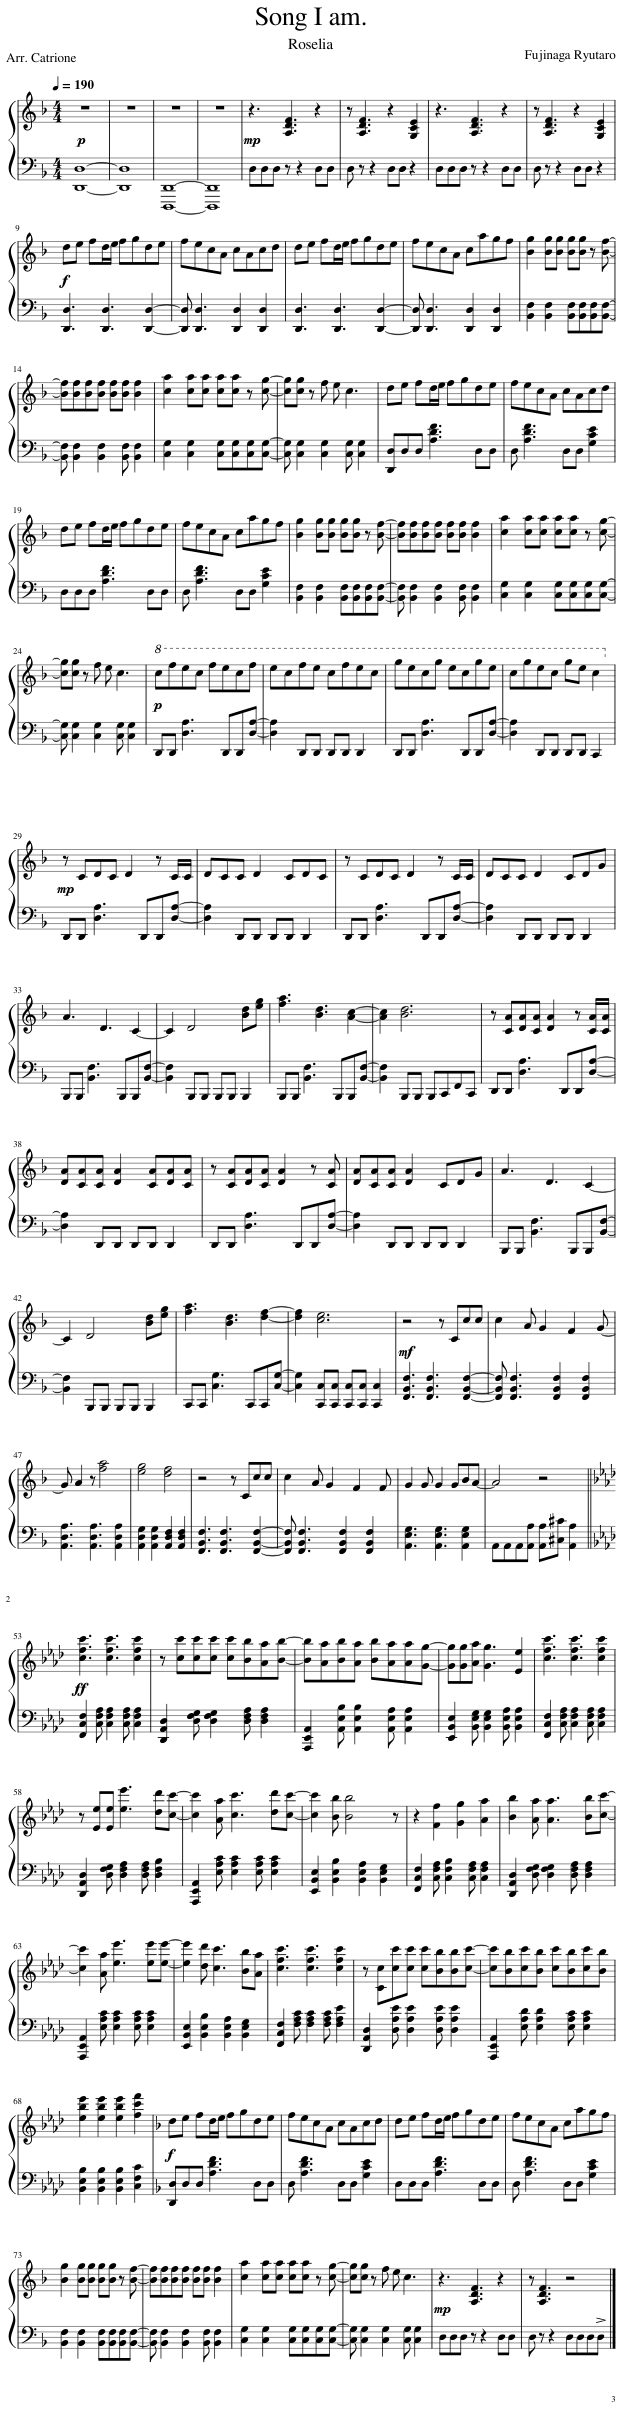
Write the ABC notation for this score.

X:1
%%score { 1 | 2 }
L:1/8
Q:1/4=190
M:4/4
I:linebreak $
K:F
V:1 treble
V:2 bass
V:1
!p! z8 | z8 | z8 | z8 |!mp! z3 [A,DF]3 z2 | %5
 z [A,DF]3 z2 [G,CE]2 | z3 [A,DF]3 z2 | z [A,DF]3 z2 [G,CE]2 |$!f! de fd/e/ fgde | fecA cAcd | %10
 de fd/e/ fgde | fecA cagf | [Bg]2 [Bg][Bg] [Bg][Bg] z [Bf]- |$ [Bf][Bf][Bf][Bf] [Bf][Bf] [Bf]2 | [ca]2 [ca][ca] [ca][ca] z [cg]- | %15
 [cg][cg] z f e c3 | de fd/e/ fgde | fecA cAcd |$ de fd/e/ fgde | fecA cagf | %20
 [Bg]2 [Bg][Bg] [Bg][Bg] z [Bf]- | [Bf][Bf][Bf][Bf] [Bf][Bf] [Bf]2 | [ca]2 [ca][ca] [ca][ca] z [cg]- |$ [cg][cg] z f e c3 |!p!!8va(! c'f'e'c' f'e'c'f' | %25
 e'c'f'e' c'f'e'c' | g'e'c'g' e'c'g'e' | c'g'e'c' g'e' c'2!8va)! |$!mp! z CDC D2 z C/C/ | DCC D2 CDC | %30
 z CDC D2 z C/C/ | DCC D2 CDG |$ A3 D3 C2- | C2 D4 [Bd][eg] | [fa]3 [Bd]3 [Ac]2- | %35
 [Ac]2 [Bd]6 | z [CA][DA][CA] [DA]2 z [CA]/[CA]/ |$ [DA][CA][CA] [DA]2 [CA][DA][CA] | z [CA][DA][CA] [DA]2 z [CA] | [DA][CA][CA] [DA]2 CDG | %40
 A3 D3 C2- |$ C2 D4 [Bd][eg] | [fa]3 [Bd]3 [df]2- | [df]2 [ce]6 |!mf! z4 z Ccc | %45
 c2 A G2 F2 G- |$ G A2 z [fa]4 | [eg]4 [df]4 | z4 z Ccc | c2 A G2 F2 F | %50
 G2 G G2 GBA- | A4 z4 ||$[K:Ab]!ff! [cfc']3 [cfc']3 [cfc']2 | z [cc'][cc'][cc'] [cc'][Bb][Aa][Bb]- | [Bb][Aa][Bb][Aa] [Bb][Aa][Aa][Gg]- | %55
 [Gg][Gg][Aa] [Gg]3 [Ee]2 | [cfc']3 [cfc']3 [cfc']2 |$ z [Ee][Ee] [ee']3 [dd'][cc']- | [cc']2 [Aa] [cc']3 [dd'][cc']- | [cc']2 [Bb] [Bb]4 z | %60
 z2 [Ff]2 [Gg]2 [Aa]2 | [Bb]2 [Aa] [Aa]3 [Bb][cc']- |$ [cc']2 [Aa] [ee']3 [ee'][ee']- | [ee']2 [dd'] [cc']3 [Bb][Aa] | [cfc']3 [cfc']3 [cfc']2 | %65
 z [Cc][cc'][cc'] [cc'][Bb][Bb][cc']- | [cc'][Bb][cc'][Bb] [cc'][Bb][cc'][Bb] |$ [ebe']2 [ebe']2 [ebe']2 [fc'f']2 |[K:F]!f! de fd/e/ fgde | fecA cAcd | %70
 de fd/e/ fgde | fecA cagf |$ [Bg]2 [Bg][Bg] [Bg][Bg] z [Bf]- | [Bf][Bf][Bf][Bf] [Bf][Bf] [Bf]2 | [ca]2 [ca][ca] [ca][ca] z [cg]- | %75
 [cg][cg] z f e c3 |!mp! z3 [A,DF]3 z2 | z [A,DF]3 z4 |] %78
V:2
 [D,,D,]8- | [D,,D,]8 | [D,,,D,,]8- | [D,,,D,,]8 | D,D,D, z z2 D,D, | %5
 D, z z2 D,D, z2 | D,D,D, z z2 D,D, | D, z z2 D,D, z2 |$ [D,,D,]3 [D,,D,]3 [D,,D,]2- | [D,,D,] [D,,D,]3 [D,,D,]2 [D,,D,]2 | %10
 [D,,D,]3 [D,,D,]3 [D,,D,]2- | [D,,D,] [D,,D,]3 [D,,D,]2 [D,,D,]2 | [B,,F,]2 [B,,F,]2 [B,,F,][B,,F,][B,,F,][B,,F,]- |$ [B,,F,] [B,,F,]2 [B,,F,]2 [B,,F,] [B,,F,]2 | [C,G,]2 [C,G,]2 [C,G,][C,G,][C,G,][C,G,]- | %15
 [C,G,] [C,G,]2 [C,G,]2 [C,G,] [C,G,]2 | [D,,D,]D,D, [A,DF]3 D,D, | D, [A,DF]3 D,D, [G,CE]2 |$ D,D,D, [A,DF]3 D,D, | D, [A,DF]3 D,D, [G,CE]2 | %20
 [B,,F,]2 [B,,F,]2 [B,,F,][B,,F,][B,,F,][B,,F,]- | [B,,F,] [B,,F,]2 [B,,F,]2 [B,,F,] [B,,F,]2 | [C,G,]2 [C,G,]2 [C,G,][C,G,][C,G,][C,G,]- |$ [C,G,] [C,G,]2 [C,G,]2 [C,G,] [C,G,]2 | D,,D,, [D,A,]3 D,,D,,[D,A,]- | %25
 [D,A,]2 D,,D,, D,,D,, D,,2 | D,,D,, [D,A,]3 D,,D,,[D,A,]- | [D,A,]2 D,,D,, D,,D,, C,,2 |$ D,,D,, [D,A,]3 D,,D,,[D,A,]- | [D,A,]2 D,,D,, D,,D,, D,,2 | %30
 D,,D,, [D,A,]3 D,,D,,[D,A,]- | [D,A,]2 D,,D,, D,,D,, D,,2 |$ B,,,B,,, [B,,F,]3 B,,,B,,,[B,,F,]- | [B,,F,]2 B,,,B,,, B,,,B,,, B,,,2 | B,,,B,,, [B,,F,]3 B,,,B,,,[B,,F,]- | %35
 [B,,F,]2 B,,,B,,, B,,,C,,F,,C,, | D,,D,, [D,A,]3 D,,D,,[D,A,]- |$ [D,A,]2 D,,D,, D,,D,, D,,2 | D,,D,, [D,A,]3 D,,D,,[D,A,]- | [D,A,]2 D,,D,, D,,D,, D,,2 | %40
 B,,,B,,, [B,,F,]3 B,,,B,,,[B,,F,]- |$ [B,,F,]2 B,,,B,,, B,,,B,,, B,,,2 | C,,C,, [C,G,]3 C,,C,,[C,G,]- | [C,G,]2 [C,,C,][C,,C,] [C,,C,][C,,C,] [C,,C,]2 | [F,,B,,F,]3 [F,,B,,F,]3 [F,,B,,F,]2- | %45
 [F,,B,,F,] [F,,B,,F,]3 [F,,B,,F,]2 [F,,B,,F,]2 |$ [A,,D,A,]3 [A,,D,A,]3 [A,,D,A,]2 | [A,,D,G,]2 [A,,D,G,]2 [A,,D,F,]2 [A,,D,F,]2 | [F,,B,,F,]3 [F,,B,,F,]3 [F,,B,,F,]2- | [F,,B,,F,] [F,,B,,F,]3 [F,,B,,F,]2 [F,,B,,F,]2 | %50
 [A,,E,G,]3 [A,,E,G,]3 [A,,E,G,]2 | A,,A,,A,,[A,,A,] [A,,A,][^C,^C] [A,,A,]2 ||$[K:Ab] [F,,C,F,]2 [C,F,A,] [C,F,A,]2 [C,F,A,] [C,F,A,]2 | [D,,A,,D,]2 [D,F,G,] [D,F,G,]2 [D,F,A,] [D,F,A,]2 | [A,,,E,,A,,]2 [A,,E,B,] [A,,E,B,]2 [A,,E,A,] [A,,E,A,]2 | %55
 [E,,B,,E,]2 [B,,E,G,] [B,,E,G,]2 [B,,E,A,] [B,,E,A,]2 | [F,,C,F,]2 [C,F,A,] [C,F,A,]2 [C,F,A,] [C,F,A,]2 |$ [D,,A,,D,]2 [D,F,G,] [D,F,A,]2 [D,F,A,] [D,F,B,]2 | [A,,,E,,A,,]2 [E,A,C] [E,A,C]2 [E,A,C] [E,A,C]2 | [E,,B,,E,]2 [B,,E,B,]2 [B,,E,A,]2 [B,,E,G,]2 | %60
 [F,,C,F,]2 [C,F,A,] [C,F,B,]2 [C,F,A,] [C,F,A,]2 | [D,,A,,D,]2 [D,F,G,] [D,F,G,]2 [D,F,A,] [D,F,A,]2 |$ [A,,,E,,A,,]2 [E,A,C] [E,A,C]2 [E,A,C] [E,A,C]2 | [E,,B,,E,]2 [B,,E,B,]2 [B,,E,A,]2 [B,,E,G,]2 | [F,,C,F,]2 [F,A,C] [F,A,C]2 [F,A,C] [F,A,E]2 | %65
 [D,,A,,D,]2 [D,A,E] [D,A,E]2 [D,A,E] [D,A,E]2 | [A,,,E,,A,,]2 [E,A,D] [E,A,D]2 [E,A,C] [E,A,C]2 |$ [B,,E,B,]2 [B,,E,B,]2 [B,,E,B,]2 [C,F,C]2 |[K:F] [D,,D,]D,D, [A,DF]3 D,D, | D, [A,DF]3 D,D, [G,CE]2 | %70
 D,D,D, [A,DF]3 D,D, | D, [A,DF]3 D,D, [G,CE]2 |$ [B,,F,]2 [B,,F,]2 [B,,F,][B,,F,][B,,F,][B,,F,]- | [B,,F,] [B,,F,]2 [B,,F,]2 [B,,F,] [B,,F,]2 | [C,G,]2 [C,G,]2 [C,G,][C,G,][C,G,][C,G,]- | %75
 [C,G,] [C,G,]2 [C,G,]2 [C,G,] [C,G,]2 | D,D,D, z z2 D,D, | D, z z2 D,D,D,!mf!!>!D, |] %78
